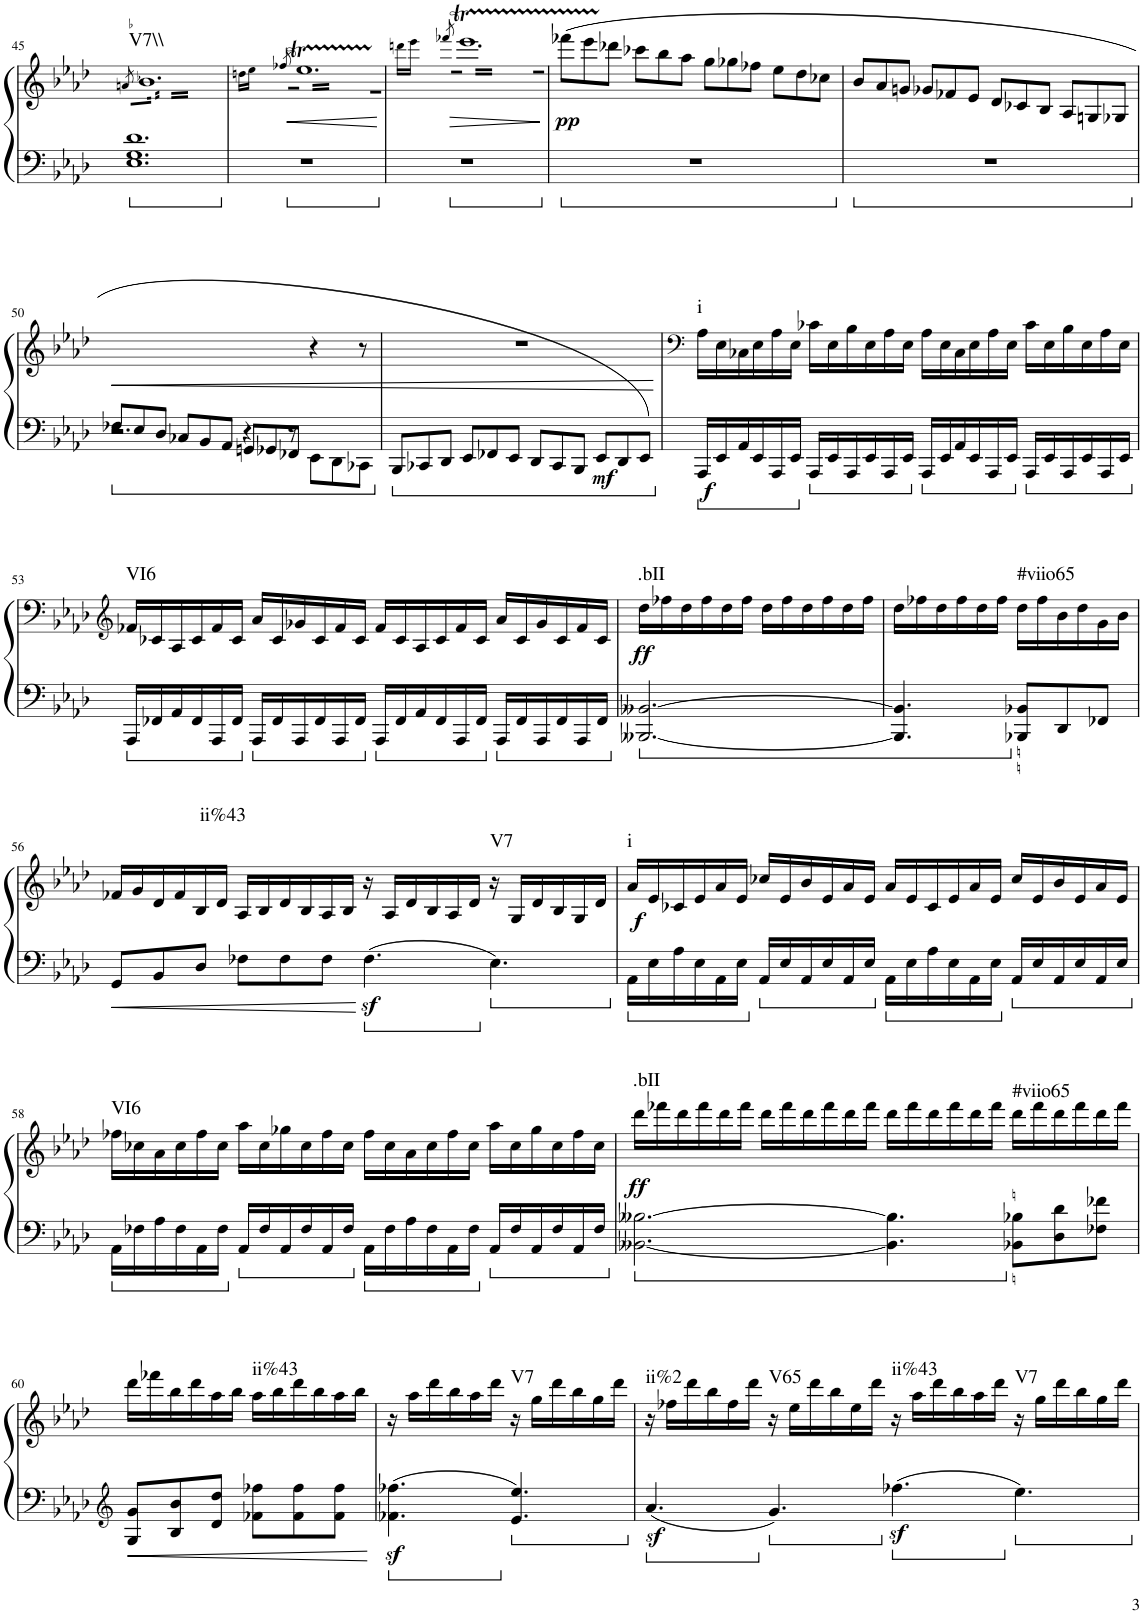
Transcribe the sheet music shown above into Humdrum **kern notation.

**kern	**kern	**dynam	**harte
*part1	*part1	*part1	*part1
*staff2	*staff1	*staff1/2	*
*I"Piano	*	*	*
*I'Pno.	*	*	*
!!LO:PB:g=z
*clefF4	*clefG2	*	*
*k[b-e-a-d-]	*k[b-e-a-d-]	*	*
*M12/8	*M12/8	*	*
=45	=45	=45	=45
.	8qan/	.	.
*	*^	*	*
*	*	*Xtuplet	*	*
!	!	!	!	!LO:H:kt=V7\\
1.E- 1.G 1.d-	1.b-	12a!L	.	N
.	.	12b-!	.	.
.	.	12cc-X!	.	.
.	.	16b-!L	.	.
.	.	16cc-!JJ	.	.
.	.	16b-!LL	.	.
.	.	16cc-!JJ	.	.
.	.	3.b-@@32@@!	.	.
.	.	3.cc-@@32@@!	.	.
=46	=46	=46	=46	=46
.	.	16qddn\LL	.	.
.	8qff-X/	16qee-\JJ	.	.
1.r	1.ee-T	12ff-!L	.	.
.	.	12ee-!	.	.
.	.	12ff-!J	.	.
.	.	3.ee-@@32@@!	.	.
.	.	3.ff-@@32@@!	.	.
.	.	12ee-!L	.	.
.	.	12dd!	.	.
.	.	12ee-!J	.	.
=47	=47	=47	=47	=47
.	.	16qdddn\LL	.	.
.	8qfff-X/	16qeee-\JJ	.	.
1.r	1.eee-T	12fff-!L	.	.
.	.	12eee-!	.	.
.	.	12fff-!J	.	.
.	.	3.eee-@@32@@!	.	.
.	.	3.fff-@@32@@!	.	.
.	.	12eee-!L	.	.
.	.	12ddd!	.	.
.	.	12eee-!J	.	.
=48	=48	=48	=48	=48
!	!	!	!LO:DY:b	!
*	*v	*v	*	*
1.r	(8fff-X\L	pp	.
.	8eee-TTT\	.	.
.	8ddd-X\J	.	.
.	8ccc-X\L	.	.
.	8bb-\	.	.
.	8aa-\J	.	.
.	8gg\L	.	.
.	8gg-X\	.	.
.	8ff-X\J	.	.
.	8ee-\L	.	.
.	8dd-\	.	.
.	8cc-X\J	.	.
=49	=49	=49	=49
1.r	8b-/L	.	.
.	8a-/	.	.
.	8gn/J	.	.
.	8g-X/L	.	.
.	8f-X/	.	.
.	8e-/J	.	.
.	8d-/L	.	.
.	8c-X/	.	.
.	8B-/J	.	.
.	8A-/L	.	.
.	8Gn/	.	.
.	8G-X/J	.	.
!!LO:LB:g=z
=50	=50	=50	=50
!	!	!LO:HP:b=2	!
*^	*	*	*
8F-X/L	2.r	8ryy	<	.
8E-/	.	.	.	.
8D-/J	.	.	.	.
8C-X/L	.	.	.	.
8BB-/	.	.	.	.
8AA-/J	.	.	.	.
8GGn/L	4r	.	.	.
8GG-X/	.	.	.	.
8FF-X/J	8r	.	.	.
4.ryy	8EE-\L	4r	.	.
.	8DD-\	.	.	.
.	8CC-X\J	8r	.	.
*v	*v	*	*	*
=51	=51	=51	=51
8BBB-/L	1.r	.	.
8CC-X/	.	.	.
8DD-/J	.	.	.
8EE-/L	.	.	.
8FF-X/	.	.	.
8EE-/J	.	.	.
8DD-/L	.	.	.
8CC-/	.	.	.
8BBB-/J	.	.	.
!	!	!LO:DY:b=2	!
8EE-/L	.	mf	.
8DD-/	.	.	.
8EE-/J)	.	.	.
.	.	[	.
=52	=52	=52	=52
*	*clefF4	*	*
!	!	!LO:DY:b=2	!LO:H:kt=i
16AAA-/LL	16A-\LL	f	N
16EE-/	16E-\	.	.
16AA-/	16C-X\	.	.
16EE-/	16E-\	.	.
16AAA-/	16A-\	.	.
16EE-/JJ	16E-\JJ	.	.
16AAA-/LL	16c-X\LL	.	.
16EE-/	16E-\	.	.
16AAA-/	16B-\	.	.
16EE-/	16E-\	.	.
16AAA-/	16A-\	.	.
16EE-/JJ	16E-\JJ	.	.
16AAA-/LL	16A-\LL	.	.
16EE-/	16E-\	.	.
16AA-/	16C-\	.	.
16EE-/	16E-\	.	.
16AAA-/	16A-\	.	.
16EE-/JJ	16E-\JJ	.	.
16AAA-/LL	16c-\LL	.	.
16EE-/	16E-\	.	.
16AAA-/	16B-\	.	.
16EE-/	16E-\	.	.
16AAA-/	16A-\	.	.
16EE-/JJ	16E-\JJ	.	.
!!LO:LB:g=z
=53	=53	=53	=53
*	*clefG2	*	*
!	!	!	!LO:H:kt=VI6
16AAA-/LL	16f-X/LL	.	N
16FF-X/	16c-X/	.	.
16AA-/	16A-/	.	.
16FF-/	16c-/	.	.
16AAA-/	16f-/	.	.
16FF-/JJ	16c-/JJ	.	.
16AAA-/LL	16a-/LL	.	.
16FF-/	16c-/	.	.
16AAA-/	16g-X/	.	.
16FF-/	16c-/	.	.
16AAA-/	16f-/	.	.
16FF-/JJ	16c-/JJ	.	.
16AAA-/LL	16f-/LL	.	.
16FF-/	16c-/	.	.
16AA-/	16A-/	.	.
16FF-/	16c-/	.	.
16AAA-/	16f-/	.	.
16FF-/JJ	16c-/JJ	.	.
16AAA-/LL	16a-/LL	.	.
16FF-/	16c-/	.	.
16AAA-/	16g-/	.	.
16FF-/	16c-/	.	.
16AAA-/	16f-/	.	.
16FF-/JJ	16c-/JJ	.	.
=54	=54	=54	=54
!	!	!LO:DY:b	!LO:H:kt=.bII
[2.BBB--X/ [2.BB--X/	16dd-\LL	ff	N
.	16ff-X\	.	.
.	16dd-\	.	.
.	16ff-\	.	.
.	16dd-\	.	.
.	16ff-\JJ	.	.
.	16dd-\LL	.	.
.	16ff-\	.	.
.	16dd-\	.	.
.	16ff-\	.	.
.	16dd-\	.	.
.	16ff-\JJ	.	.
=55	=55	=55	=55
4.BBB--/] 4.BB--/]	16dd-\LL	.	.
.	16ff-X\	.	.
.	16dd-\	.	.
.	16ff-\	.	.
.	16dd-\	.	.
.	16ff-\JJ	.	.
!	!	!	!LO:H:kt=#viio65
8BBB-X/ 8BB-X/L	16dd-\LL	.	N
.	16ff-\	.	.
8DD-/	16b-\	.	.
.	16dd-\	.	.
8FF-X/J	16g\	.	.
.	16b-\JJ	.	.
!!LO:LB:g=z
=56	=56	=56	=56
8GG/L	16f-X/LL	.	.
.	16g/	.	.
8BB-/	16d-/	.	.
.	16f-/	.	.
8D-/J	16B-/	.	.
.	16d-/JJ	.	.
8F-X\L	16A-/LL	.	.
.	16B-/	.	.
8F-\	16d-/	.	.
.	16B-/	.	.
8F-\J	16A-/	.	.
.	16B-/JJ	.	.
!	!	!	!LO:H:kt=ii%43
4.F-z<\	16r	.	N
.	16A-/LL	.	.
.	16d-/	.	.
.	16B-/	.	.
.	16A-/	.	.
.	16d-/JJ	.	.
!	!	!	!LO:H:kt=V7
4.E-\	16r	.	N
.	16G/LL	.	.
.	16d-/	.	.
.	16B-/	.	.
.	16G/	.	.
.	16d-/JJ	.	.
=57	=57	=57	=57
!	!	!LO:DY:b	!LO:H:kt=i
16AA-\LL	16a-/LL	f	N
16E-\	16e-/	.	.
16A-\	16c-X/	.	.
16E-\	16e-/	.	.
16AA-\	16a-/	.	.
16E-\JJ	16e-/JJ	.	.
16AA-/LL	16cc-X/LL	.	.
16E-/	16e-/	.	.
16AA-/	16b-/	.	.
16E-/	16e-/	.	.
16AA-/	16a-/	.	.
16E-/JJ	16e-/JJ	.	.
16AA-\LL	16a-/LL	.	.
16E-\	16e-/	.	.
16A-\	16c-/	.	.
16E-\	16e-/	.	.
16AA-\	16a-/	.	.
16E-\JJ	16e-/JJ	.	.
16AA-/LL	16cc-/LL	.	.
16E-/	16e-/	.	.
16AA-/	16b-/	.	.
16E-/	16e-/	.	.
16AA-/	16a-/	.	.
16E-/JJ	16e-/JJ	.	.
!!LO:LB:g=z
=58	=58	=58	=58
!	!	!	!LO:H:kt=VI6
16AA-\LL	16ff-X\LL	.	N
16F-X\	16cc-X\	.	.
16A-\	16a-\	.	.
16F-\	16cc-\	.	.
16AA-\	16ff-\	.	.
16F-\JJ	16cc-\JJ	.	.
16AA-/LL	16aa-\LL	.	.
16F-/	16cc-\	.	.
16AA-/	16gg-X\	.	.
16F-/	16cc-\	.	.
16AA-/	16ff-\	.	.
16F-/JJ	16cc-\JJ	.	.
16AA-\LL	16ff-\LL	.	.
16F-\	16cc-\	.	.
16A-\	16a-\	.	.
16F-\	16cc-\	.	.
16AA-\	16ff-\	.	.
16F-\JJ	16cc-\JJ	.	.
16AA-/LL	16aa-\LL	.	.
16F-/	16cc-\	.	.
16AA-/	16gg-\	.	.
16F-/	16cc-\	.	.
16AA-/	16ff-\	.	.
16F-/JJ	16cc-\JJ	.	.
=59	=59	=59	=59
!	!	!LO:DY:b	!LO:H:kt=.bII
[2.BB--X\ [2.B--X\	16ddd-\LL	ff	N
.	16fff-X\	.	.
.	16ddd-\	.	.
.	16fff-\	.	.
.	16ddd-\	.	.
.	16fff-\JJ	.	.
.	16ddd-\LL	.	.
.	16fff-\	.	.
.	16ddd-\	.	.
.	16fff-\	.	.
.	16ddd-\	.	.
.	16fff-\JJ	.	.
4.BB--\] 4.B--\]	16ddd-\LL	.	.
.	16fff-\	.	.
.	16ddd-\	.	.
.	16fff-\	.	.
.	16ddd-\	.	.
.	16fff-\JJ	.	.
!	!	!	!LO:H:kt=#viio65
8BB-X\ 8B-X\L	16ddd-\LL	.	N
.	16fff-\	.	.
8D-\ 8d-\	16ddd-\	.	.
.	16fff-\	.	.
8F-X\ 8f-X\J	16ddd-\	.	.
.	16fff-\JJ	.	.
!!LO:LB:g=z
=60	=60	=60	=60
*clefG2	*	*	*
8G/ 8g/L	16ddd-\LL	.	.
.	16fff-X\	.	.
8B-/ 8b-/	16bb-\	.	.
.	16ddd-\	.	.
8d-/ 8dd-/J	16aa-\	.	.
.	16bb-\JJ	.	.
!	!	!	!LO:H:kt=ii%43
8f-X\ 8ff-X\L	16aa-\LL	.	N
.	16bb-\	.	.
8f-\ 8ff-\	16ddd-\	.	.
.	16bb-\	.	.
8f-\ 8ff-\J	16aa-\	.	.
.	16bb-\JJ	.	.
=61	=61	=61	=61
4.f-X\z< 4.ff-X\z<	16r	.	.
.	16aa-\LL	.	.
.	16ddd-\	.	.
.	16bb-\	.	.
.	16aa-\	.	.
.	16ddd-\JJ	.	.
!	!	!	!LO:H:kt=V7
4.e-/ 4.ee-/	16r	.	N
.	16gg\LL	.	.
.	16ddd-\	.	.
.	16bb-\	.	.
.	16gg\	.	.
.	16ddd-\JJ	.	.
=62	=62	=62	=62
!	!	!	!LO:H:kt=ii%2
4.a-z</	16r	.	N
.	16ff-X\LL	.	.
.	16ddd-\	.	.
.	16bb-\	.	.
.	16ff-\	.	.
.	16ddd-\JJ	.	.
!	!	!	!LO:H:kt=V65
4.g/	16r	.	N
.	16ee-\LL	.	.
.	16ddd-\	.	.
.	16bb-\	.	.
.	16ee-\	.	.
.	16ddd-\JJ	.	.
!	!	!	!LO:H:kt=ii%43
4.ff-Xz<\	16r	.	N
.	16aa-\LL	.	.
.	16ddd-\	.	.
.	16bb-\	.	.
.	16aa-\	.	.
.	16ddd-\JJ	.	.
!	!	!	!LO:H:kt=V7
4.ee-\	16r	.	N
.	16gg\LL	.	.
.	16ddd-\	.	.
.	16bb-\	.	.
.	16gg\	.	.
.	16ddd-\JJ	.	.
=	=	=	=
*-	*-	*-	*-
